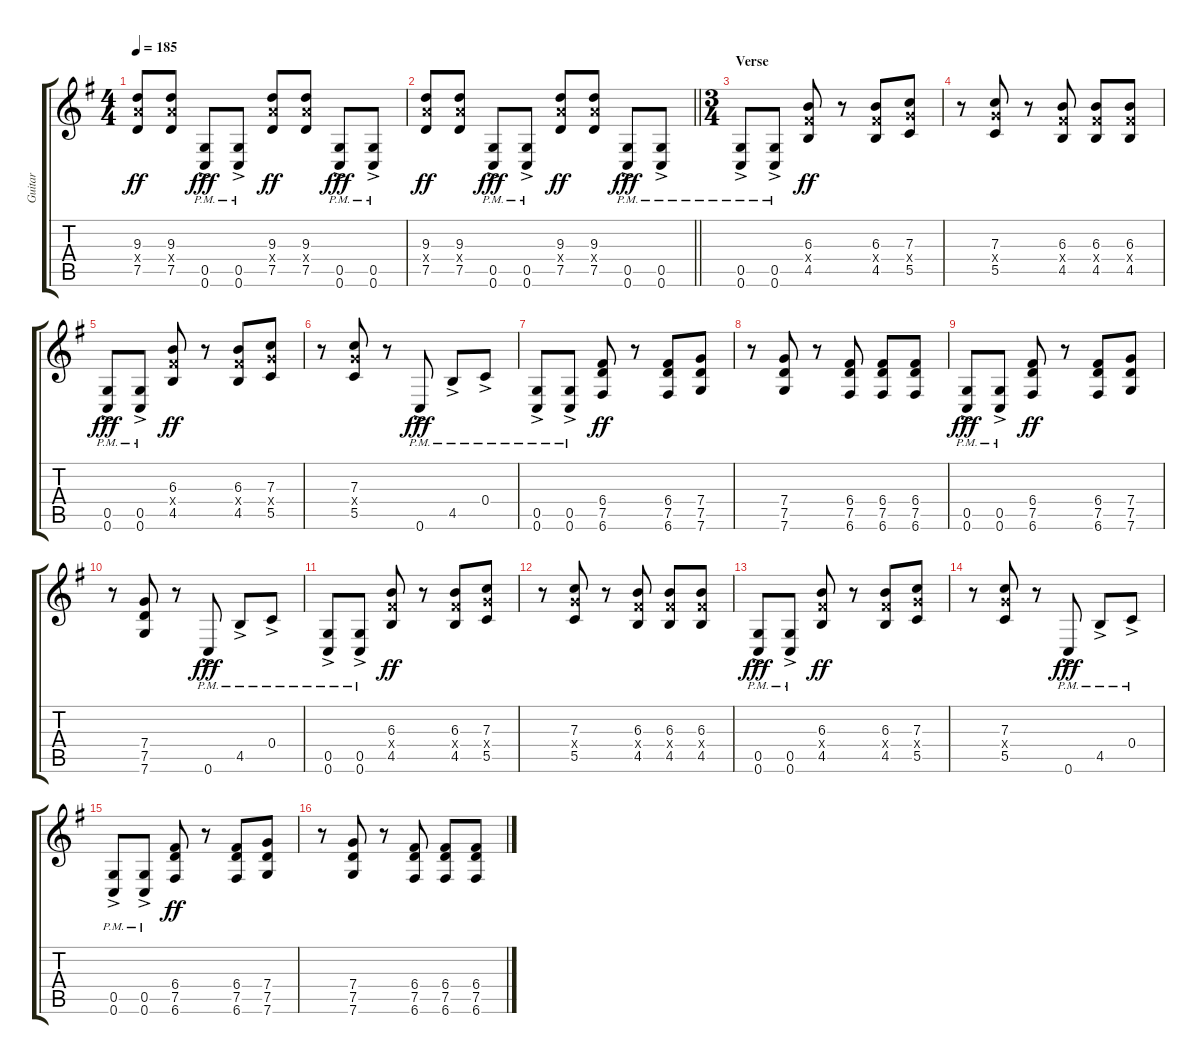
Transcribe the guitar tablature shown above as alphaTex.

\track ("Guitar" "Guitar") {instrument distortionguitar}
\staff {score tabs}
\tuning (D4 A3 F3 C3 G2 C2) {hide}
\ts (4 4)
\tempo 185
\clef g2
\ks g
(9.3 9.4{x} 7.5).8{dy ff} (9.3 9.4{x} 7.5).8 (0.5{ac pm} 0.6{ac pm}).8{dy fff} (0.5{ac pm} 0.6{ac pm}).8 (9.3 9.4{x} 7.5).8{dy ff} (9.3 9.4{x} 7.5).8 (0.5{ac pm} 0.6{ac pm}).8{dy fff} (0.5{ac pm} 0.6{ac pm}).8 |
\barLineRight lightlight
(9.3 9.4{x} 7.5).8{dy ff} (9.3 9.4{x} 7.5).8 (0.5{ac pm} 0.6{ac pm}).8{dy fff} (0.5{ac pm} 0.6{ac pm}).8 (9.3 9.4{x} 7.5).8{dy ff} (9.3 9.4{x} 7.5).8 (0.5{ac pm} 0.6{ac pm}).8{dy fff} (0.5{ac pm} 0.6{ac pm}).8 |
\ts (3 4)
\section ("" "Verse")
(0.5{ac pm} 0.6{ac pm}).8 (0.5{ac pm} 0.6{ac pm}).8 (6.3 6.4{x} 4.5).8{dy ff} r.8 (6.3 6.4{x} 4.5).8 (7.3 7.4{x} 5.5).8 |
r.8 (7.3 7.4{x} 5.5).8 r.8 (6.3 6.4{x} 4.5).8 (6.3 6.4{x} 4.5).8 (6.3 6.4{x} 4.5).8 |
(0.5{ac pm} 0.6{ac pm}).8{dy fff} (0.5{ac pm} 0.6{ac pm}).8 (6.3 6.4{x} 4.5).8{dy ff} r.8 (6.3 6.4{x} 4.5).8 (7.3 7.4{x} 5.5).8 |
r.8 (7.3 7.4{x} 5.5).8 r.8 0.6{ac pm}.8{dy fff} 4.5{ac pm}.8 0.4{ac pm}.8 |
(0.5{ac pm} 0.6{ac pm}).8 (0.5{ac pm} 0.6{ac pm}).8 (6.4 7.5 6.6).8{dy ff} r.8 (6.4 7.5 6.6).8 (7.4 7.5 7.6).8 |
r.8 (7.4 7.5 7.6).8 r.8 (6.4 7.5 6.6).8 (6.4 7.5 6.6).8 (6.4 7.5 6.6).8 |
(0.5{ac pm} 0.6{ac pm}).8{dy fff} (0.5{ac pm} 0.6{ac pm}).8 (6.4 7.5 6.6).8{dy ff} r.8 (6.4 7.5 6.6).8 (7.4 7.5 7.6).8 |
r.8 (7.4 7.5 7.6).8 r.8 0.6{ac pm}.8{dy fff} 4.5{ac pm}.8 0.4{ac pm}.8 |
(0.5{ac pm} 0.6{ac pm}).8 (0.5{ac pm} 0.6{ac pm}).8 (6.3 6.4{x} 4.5).8{dy ff} r.8 (6.3 6.4{x} 4.5).8 (7.3 7.4{x} 5.5).8 |
r.8 (7.3 7.4{x} 5.5).8 r.8 (6.3 6.4{x} 4.5).8 (6.3 6.4{x} 4.5).8 (6.3 6.4{x} 4.5).8 |
(0.5{ac pm} 0.6{ac pm}).8{dy fff} (0.5{ac pm} 0.6{ac pm}).8 (6.3 6.4{x} 4.5).8{dy ff} r.8 (6.3 6.4{x} 4.5).8 (7.3 7.4{x} 5.5).8 |
r.8 (7.3 7.4{x} 5.5).8 r.8 0.6{ac pm}.8{dy fff} 4.5{ac pm}.8 0.4{ac pm}.8 |
(0.5{ac pm} 0.6{ac pm}).8 (0.5{ac pm} 0.6{ac pm}).8 (6.4 7.5 6.6).8{dy ff} r.8 (6.4 7.5 6.6).8 (7.4 7.5 7.6).8 |
r.8 (7.4 7.5 7.6).8 r.8 (6.4 7.5 6.6).8 (6.4 7.5 6.6).8 (6.4 7.5 6.6).8
